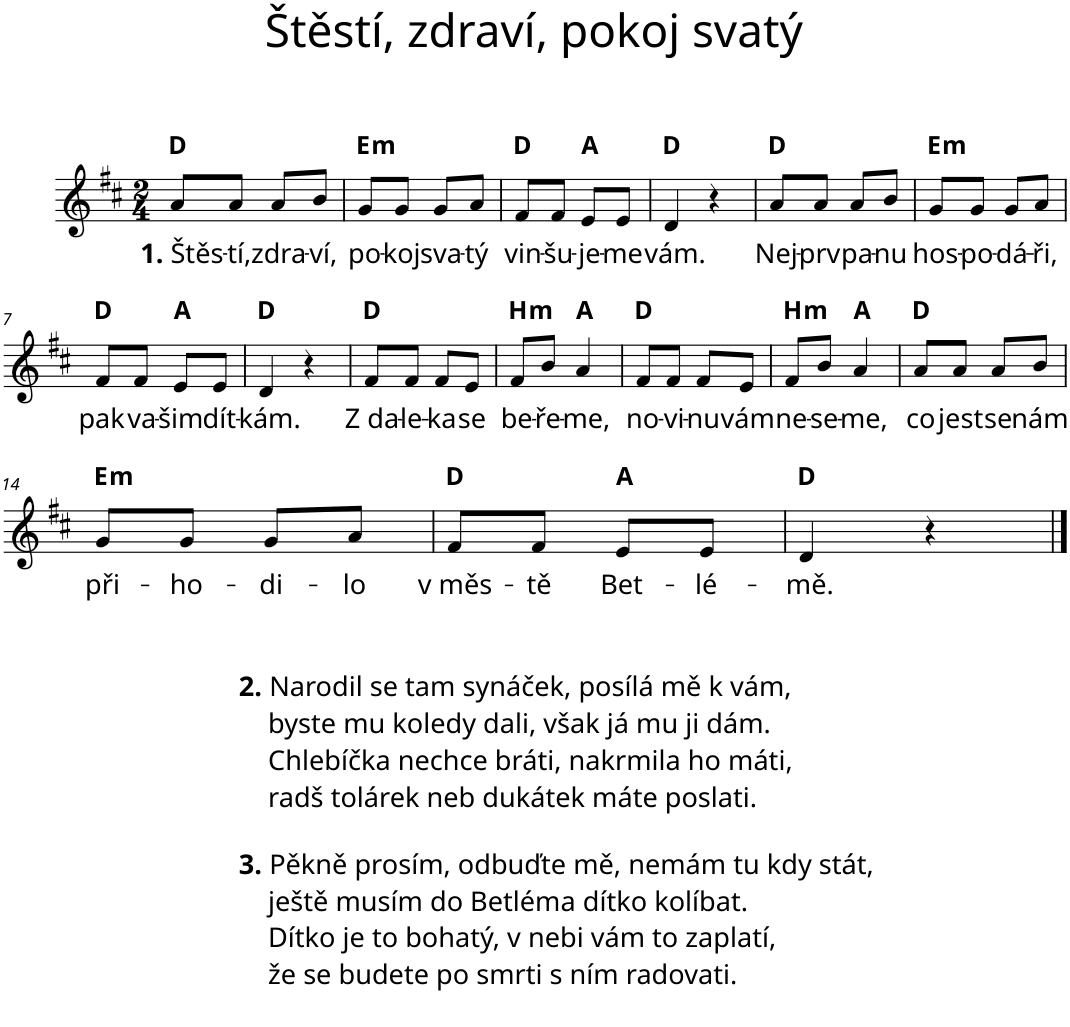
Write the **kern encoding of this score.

**kern	**text	**harte
*part1	*part1	*part1
*staff1	*staff1	*
*I"Piano	*	*
*I'Pno.	*	*
*clefG2	*	*
*k[f#c#]	*	*
*M2/4	*	*
=1	=1	=1
!	!LO:LY:b	!
8a/L	1. Štěs	D:maj
!	!LO:LY:b	!
8a/J	-tí,	.
!	!LO:LY:b	!
8a/L	zdra-	.
!	!LO:LY:b	!
8b/J	-ví,	.
=2	=2	=2
!	!LO:LY:b	!LO:H:kt=m
8g/L	po-	E:min
!	!LO:LY:b	!
8g/J	-koj	.
!	!LO:LY:b	!
8g/L	sva-	.
!	!LO:LY:b	!
8a/J	-tý	.
=3	=3	=3
!	!LO:LY:b	!
8f#/L	vin-	D:maj
!	!LO:LY:b	!
8f#/J	-šu-	.
!	!LO:LY:b	!
8e/L	-je-	A:maj
!	!LO:LY:b	!
8e/J	-me	.
=4	=4	=4
!	!LO:LY:b	!
4d/	vám.	D:maj
4r	.	.
=5	=5	=5
!	!LO:LY:b	!
8a/L	Nej-	D:maj
!	!LO:LY:b	!
8a/J	-prv	.
!	!LO:LY:b	!
8a/L	pa-	.
!	!LO:LY:b	!
8b/J	-nu	.
=6	=6	=6
!	!LO:LY:b	!LO:H:kt=m
8g/L	hos-	E:min
!	!LO:LY:b	!
8g/J	-po-	.
!	!LO:LY:b	!
8g/L	-dá-	.
!	!LO:LY:b	!
8a/J	-ři,	.
!!LO:LB:g=z
=7	=7	=7
!	!LO:LY:b	!
8f#/L	pak	D:maj
!	!LO:LY:b	!
8f#/J	va-	.
!	!LO:LY:b	!
8e/L	-šim	A:maj
!	!LO:LY:b	!
8e/J	dít-	.
=8	=8	=8
!	!LO:LY:b	!
4d/	-kám.	D:maj
4r	.	.
=9	=9	=9
!	!LO:LY:b	!
8f#/L	Z da-	D:maj
!	!LO:LY:b	!
8f#/J	-le-	.
!	!LO:LY:b	!
8f#/L	-ka	.
!	!LO:LY:b	!
8e/J	se	.
=10	=10	=10
!	!LO:LY:b	!LO:H:kt=m
8f#/L	be-	B:min
!	!LO:LY:b	!
8b/J	-ře-	.
!	!LO:LY:b	!
4a/	-me,	A:maj
=11	=11	=11
!	!LO:LY:b	!
8f#/L	no-	D:maj
!	!LO:LY:b	!
8f#/J	-vi-	.
!	!LO:LY:b	!
8f#/L	-nu	.
!	!LO:LY:b	!
8e/J	vám	.
=12	=12	=12
!	!LO:LY:b	!LO:H:kt=m
8f#/L	ne-	B:min
!	!LO:LY:b	!
8b/J	-se-	.
!	!LO:LY:b	!
4a/	-me,	A:maj
=13	=13	=13
!	!LO:LY:b	!
8a/L	co	D:maj
!	!LO:LY:b	!
8a/J	jest	.
!	!LO:LY:b	!
8a/L	se	.
!	!LO:LY:b	!
8b/J	nám	.
!!LO:LB:g=z
=14	=14	=14
!	!LO:LY:b	!LO:H:kt=m
8g/L	při-	E:min
!	!LO:LY:b	!
8g/J	-ho-	.
!	!LO:LY:b	!
8g/L	-di-	.
!	!LO:LY:b	!
8a/J	-lo	.
=15	=15	=15
!	!LO:LY:b	!
8f#/L	v měs-	D:maj
!	!LO:LY:b	!
8f#/J	-tě	.
!	!LO:LY:b	!
8e/L	Bet-	A:maj
!	!LO:LY:b	!
8e/J	-lé-	.
=16	=16	=16
!	!LO:LY:b	!
4d/	-mě.	D:maj
4r	.	.
==	==	==
*-	*-	*-
